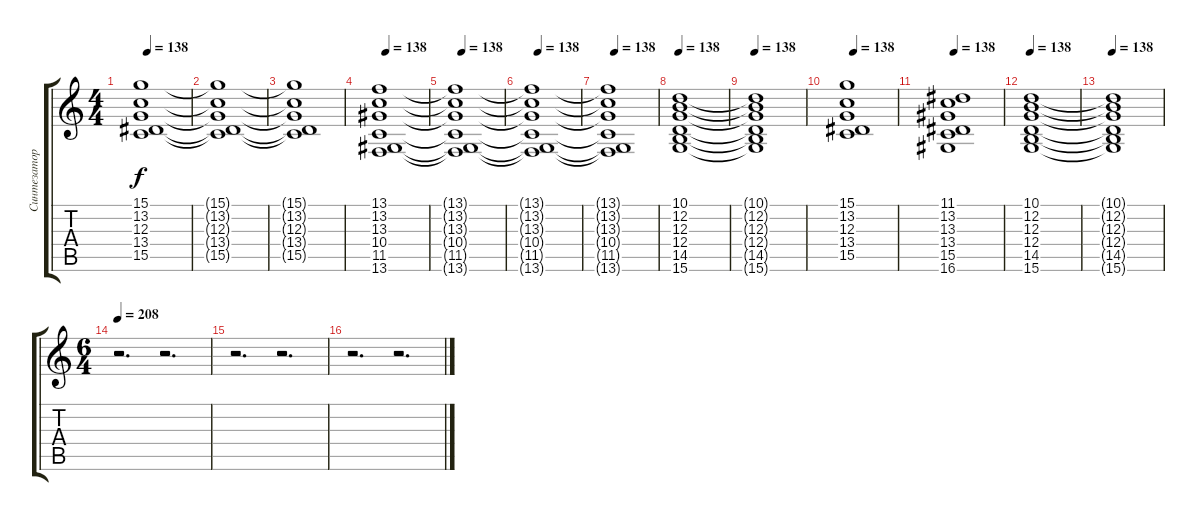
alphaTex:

\track ("Синтезатор 4 (Мустис)" "Синтезатор") {instrument choiraahs}
\staff {score tabs}
\tuning (E4 B3 G3 D3 A2 E2) {hide}
\ts (4 4)
\tempo 138
\clef g2
\ks c
(15.1{t} 13.2{t} 12.3{t} 13.4{t} 15.5{t}).1{dy f} |
(15.1{t} 13.2{t} 12.3{t} 13.4{t} 15.5{t}).1 |
(15.1{t} 13.2{t} 12.3{t} 13.4{t} 15.5{t}).1 |
\tempo 138
(13.1 13.2 13.3 10.4 11.5 13.6).1 |
\tempo 138
(13.1{t} 13.2{t} 13.3{t} 10.4{t} 11.5{t} 13.6{t}).1 |
\tempo 138
(13.1{t} 13.2{t} 13.3{t} 10.4{t} 11.5{t} 13.6{t}).1 |
\tempo 138
(13.1{t} 13.2{t} 13.3{t} 10.4{t} 11.5{t} 13.6{t}).1 |
\tempo 138
(10.1 12.2 12.3 12.4 14.5 15.6).1 |
\tempo 138
(10.1{t} 12.2{t} 12.3{t} 12.4{t} 14.5{t} 15.6{t}).1 |
\tempo 138
(15.1 13.2 12.3 13.4 15.5).1 |
\tempo 138
(11.1 13.2 13.3 13.4 15.5 16.6).1 |
\tempo 138
(10.1 12.2 12.3 12.4 14.5 15.6).1 |
\tempo 138
(10.1{t} 12.2{t} 12.3{t} 12.4{t} 14.5{t} 15.6{t}).1 |
\ts (6 4)
\tempo 208
r.2{d} r.2{d} |
r.2{d} r.2{d} |
r.2{d} r.2{d}
